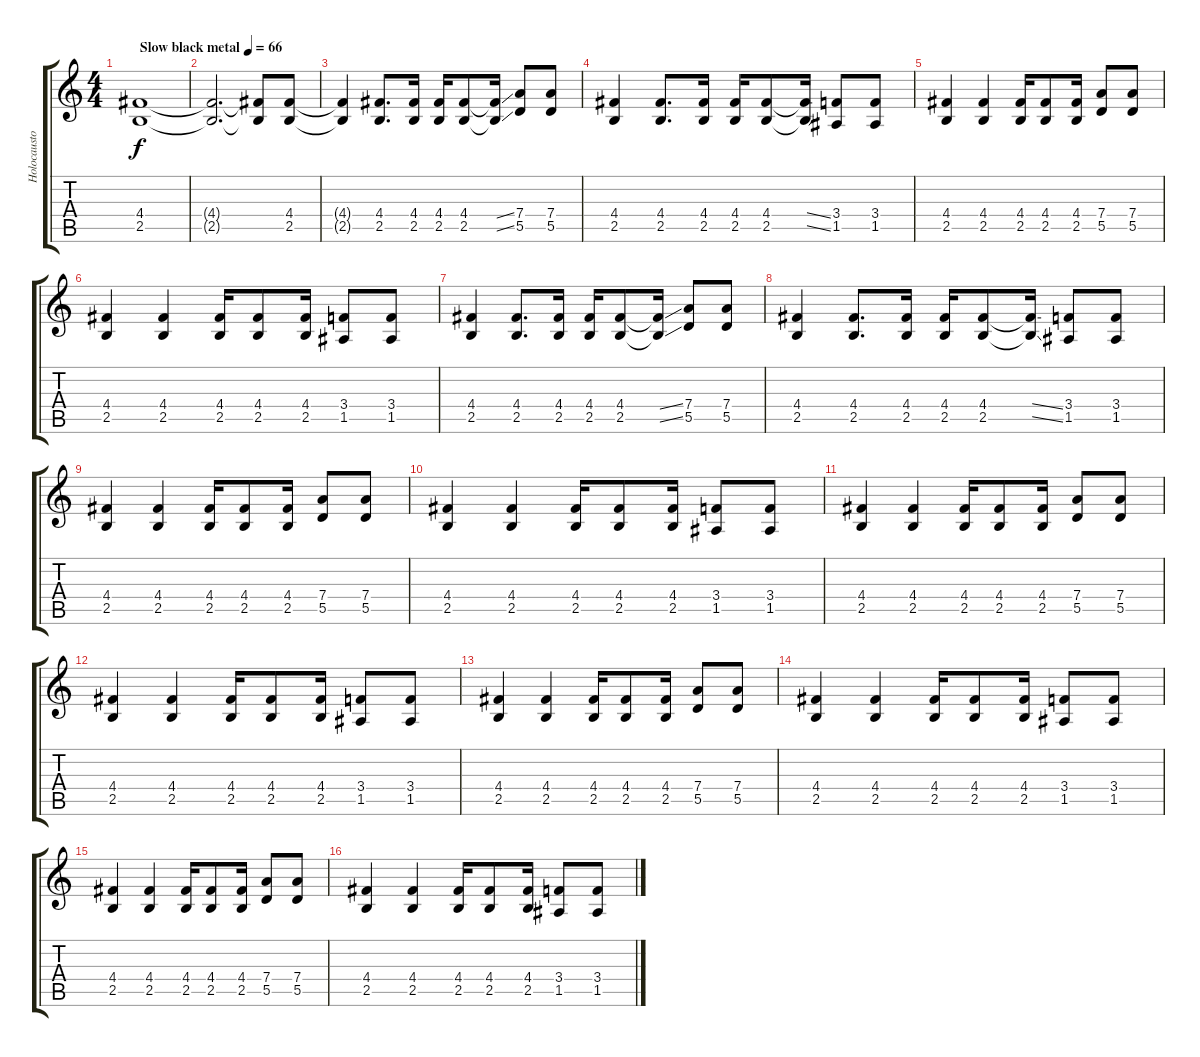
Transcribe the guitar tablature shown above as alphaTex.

\track ("Holocausto" "Holocausto") {instrument distortionguitar bank 1}
\staff {score tabs}
\tuning (E4 B3 G3 D3 A2 E2) {hide}
\ts (4 4)
\tempo (66 "Slow black metal")
\clef g2
\ks c
(4.4 2.5).1{dy f instrument distortionguitar} |
(4.4{t} 2.5{t}).2{d} (4.4{t} 2.5{t}).8 (4.4 2.5).8 |
(4.4{t} 2.5{t}).4 (4.4 2.5).8{d} (4.4 2.5).16 (4.4 2.5).16 (4.4 2.5).8 (4.4{ss t} 2.5{ss t}).16 (7.4 5.5).8 (7.4 5.5).8 |
(4.4 2.5).4 (4.4 2.5).8{d} (4.4 2.5).16 (4.4 2.5).16 (4.4 2.5).8 (4.4{ss t} 2.5{ss t}).16 (3.4 1.5).8 (3.4 1.5).8 |
(4.4 2.5).4 (4.4 2.5).4 (4.4 2.5).16 (4.4 2.5).8 (4.4 2.5).16 (7.4 5.5).8 (7.4 5.5).8 |
(4.4 2.5).4 (4.4 2.5).4 (4.4 2.5).16 (4.4 2.5).8 (4.4 2.5).16 (3.4 1.5).8 (3.4 1.5).8 |
(4.4 2.5).4 (4.4 2.5).8{d} (4.4 2.5).16 (4.4 2.5).16 (4.4 2.5).8 (4.4{ss t} 2.5{ss t}).16 (7.4 5.5).8 (7.4 5.5).8 |
(4.4 2.5).4 (4.4 2.5).8{d} (4.4 2.5).16 (4.4 2.5).16 (4.4 2.5).8 (4.4{ss t} 2.5{ss t}).16 (3.4 1.5).8 (3.4 1.5).8 |
(4.4 2.5).4 (4.4 2.5).4 (4.4 2.5).16 (4.4 2.5).8 (4.4 2.5).16 (7.4 5.5).8 (7.4 5.5).8 |
(4.4 2.5).4 (4.4 2.5).4 (4.4 2.5).16 (4.4 2.5).8 (4.4 2.5).16 (3.4 1.5).8 (3.4 1.5).8 |
(4.4 2.5).4 (4.4 2.5).4 (4.4 2.5).16 (4.4 2.5).8 (4.4 2.5).16 (7.4 5.5).8 (7.4 5.5).8 |
(4.4 2.5).4 (4.4 2.5).4 (4.4 2.5).16 (4.4 2.5).8 (4.4 2.5).16 (3.4 1.5).8 (3.4 1.5).8 |
(4.4 2.5).4 (4.4 2.5).4 (4.4 2.5).16 (4.4 2.5).8 (4.4 2.5).16 (7.4 5.5).8 (7.4 5.5).8 |
(4.4 2.5).4 (4.4 2.5).4 (4.4 2.5).16 (4.4 2.5).8 (4.4 2.5).16 (3.4 1.5).8 (3.4 1.5).8 |
(4.4 2.5).4 (4.4 2.5).4 (4.4 2.5).16 (4.4 2.5).8 (4.4 2.5).16 (7.4 5.5).8 (7.4 5.5).8 |
(4.4 2.5).4 (4.4 2.5).4 (4.4 2.5).16 (4.4 2.5).8 (4.4 2.5).16 (3.4 1.5).8 (3.4 1.5).8
